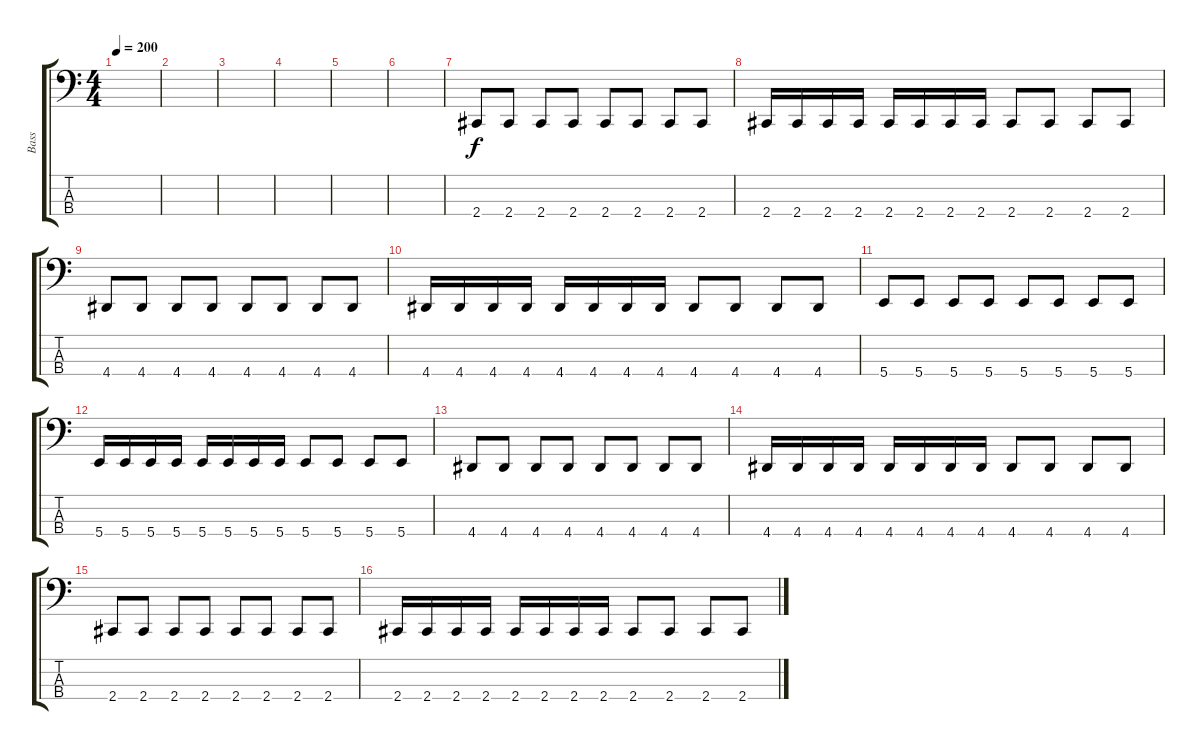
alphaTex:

\track ("Bass" "Bass") {instrument electricbassfinger}
\staff {score tabs}
\tuning (D2 A1 E1 B0) {hide}
\ts (4 4)
\tempo 200
\clef f4
\ks c
|
|
|
|
|
|
2.4.8 2.4.8 2.4.8 2.4.8 2.4.8 2.4.8 2.4.8 2.4.8 |
2.4.16 2.4.16 2.4.16 2.4.16 2.4.16 2.4.16 2.4.16 2.4.16 2.4.8 2.4.8 2.4.8 2.4.8 |
4.4.8 4.4.8 4.4.8 4.4.8 4.4.8 4.4.8 4.4.8 4.4.8 |
4.4.16 4.4.16 4.4.16 4.4.16 4.4.16 4.4.16 4.4.16 4.4.16 4.4.8 4.4.8 4.4.8 4.4.8 |
5.4.8 5.4.8 5.4.8 5.4.8 5.4.8 5.4.8 5.4.8 5.4.8 |
5.4.16 5.4.16 5.4.16 5.4.16 5.4.16 5.4.16 5.4.16 5.4.16 5.4.8 5.4.8 5.4.8 5.4.8 |
4.4.8 4.4.8 4.4.8 4.4.8 4.4.8 4.4.8 4.4.8 4.4.8 |
4.4.16 4.4.16 4.4.16 4.4.16 4.4.16 4.4.16 4.4.16 4.4.16 4.4.8 4.4.8 4.4.8 4.4.8 |
2.4.8 2.4.8 2.4.8 2.4.8 2.4.8 2.4.8 2.4.8 2.4.8 |
2.4.16 2.4.16 2.4.16 2.4.16 2.4.16 2.4.16 2.4.16 2.4.16 2.4.8 2.4.8 2.4.8 2.4.8
